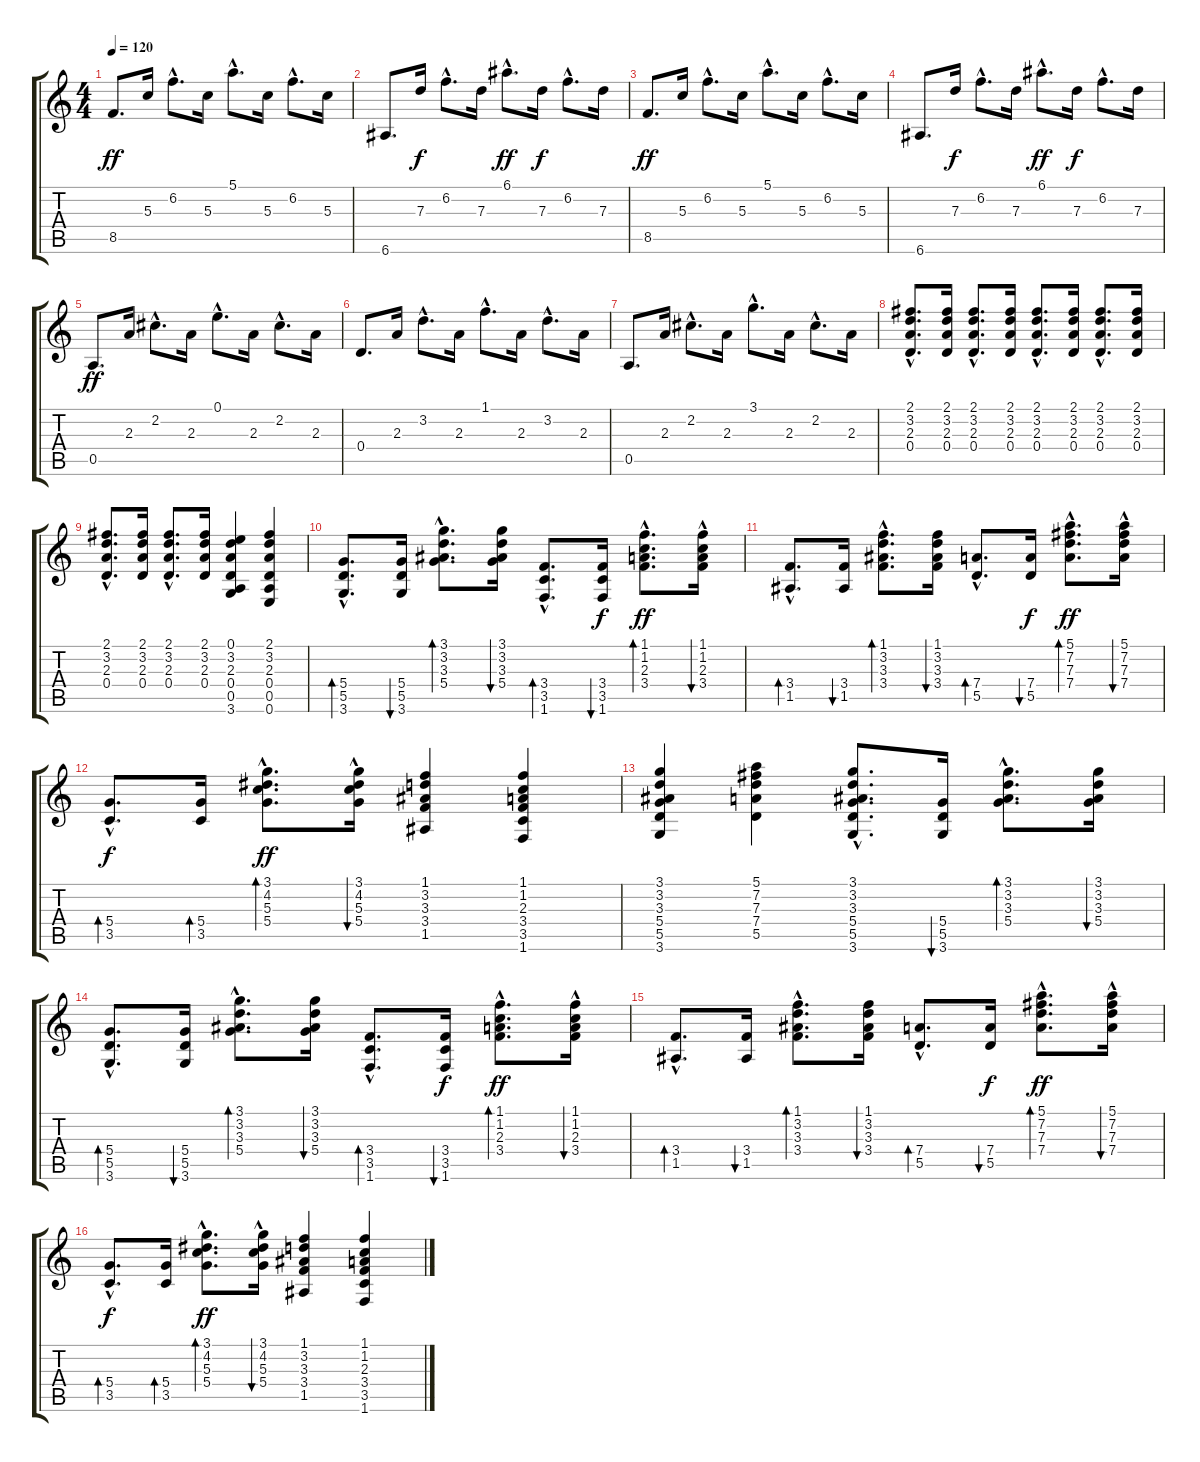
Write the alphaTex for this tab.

\track "" {instrument acousticguitarsteel}
\staff {score tabs}
\tuning (E4 B3 G3 D3 A2 E2) {hide}
\ts (4 4)
\tempo 120
\clef g2
\ks c
8.5.8{d dy ff} 5.3.16 6.2{hac}.8{d} 5.3.16 5.1{hac}.8{d} 5.3.16 6.2{hac}.8{d} 5.3.16 |
6.6.8{d} 7.3.16{dy f} 6.2{hac}.8{d} 7.3.16 6.1{hac}.8{d dy ff} 7.3.16{dy f} 6.2{hac}.8{d} 7.3.16 |
8.5.8{d dy ff} 5.3.16 6.2{hac}.8{d} 5.3.16 5.1{hac}.8{d} 5.3.16 6.2{hac}.8{d} 5.3.16 |
6.6.8{d} 7.3.16{dy f} 6.2{hac}.8{d} 7.3.16 6.1{hac}.8{d dy ff} 7.3.16{dy f} 6.2{hac}.8{d} 7.3.16 |
0.5.8{d dy ff} 2.3.16 2.2{hac}.8{d} 2.3.16 0.1{hac}.8{d} 2.3.16 2.2{hac}.8{d} 2.3.16 |
0.4.8{d} 2.3.16 3.2{hac}.8{d} 2.3.16 1.1{hac}.8{d} 2.3.16 3.2{hac}.8{d} 2.3.16 |
0.5.8{d} 2.3.16 2.2{hac}.8{d} 2.3.16 3.1{hac}.8{d} 2.3.16 2.2{hac}.8{d} 2.3.16 |
(2.1{hac} 3.2{hac} 2.3{hac} 0.4{hac}).8{d} (2.1 3.2 2.3 0.4).16 (2.1{hac} 3.2{hac} 2.3{hac} 0.4{hac}).8{d} (2.1 3.2 2.3 0.4).16 (2.1{hac} 3.2{hac} 2.3{hac} 0.4{hac}).8{d} (2.1 3.2 2.3 0.4).16 (2.1{hac} 3.2{hac} 2.3{hac} 0.4{hac}).8{d} (2.1 3.2 2.3 0.4).16 |
(2.1{hac} 3.2{hac} 2.3{hac} 0.4{hac}).8{d} (2.1 3.2 2.3 0.4).16 (2.1{hac} 3.2{hac} 2.3{hac} 0.4{hac}).8{d} (2.1 3.2 2.3 0.4).16 (0.1 3.2 2.3 0.4 0.5 3.6).4 (2.1 3.2 2.3 0.4 0.5 0.6).4 |
(5.4{hac} 5.5{hac} 3.6{hac}).8{d bd 120} (5.4 5.5 3.6).16{bu 120} (3.1{hac} 3.2{hac} 3.3{hac} 5.4{hac}).8{d bd 120} (3.1 3.2 3.3 5.4).16{bu 120} (3.4{hac} 3.5 1.6{hac}).8{d bd 120} (3.4 3.5 1.6).16{bu 120 dy f} (1.1{hac} 1.2{hac} 2.3{hac} 3.4).8{d bd 120 dy ff} (1.1 1.2 2.3 3.4{hac}).16{bu 120} |
(3.4{hac} 1.5{hac}).8{d bd 120} (3.4 1.5).16{bu 120} (1.1{hac} 3.2{hac} 3.3{hac} 3.4{hac}).8{d bd 120} (1.1 3.2 3.3 3.4).16{bu 120} (7.4{hac} 5.5).8{d bd 120} (7.4 5.5).16{bu 120 dy f} (5.1{hac} 7.2{hac} 7.3{hac} 7.4).8{d bd 120 dy ff} (5.1 7.2 7.3 7.4{hac}).16{bu 120} |
(5.4{hac} 3.5{hac}).8{d bd 120 dy f} (5.4 3.5).16{bd 120} (3.1{hac} 4.2{hac} 5.3{hac} 5.4{hac}).8{d bd 120 dy ff} (3.1 4.2 5.3{hac} 5.4{hac}).16{bu 120} (1.1 3.2 3.3 3.4 1.5).4 (1.1 1.2 2.3 3.4 3.5 1.6).4 |
(3.1 3.2 3.3 5.4 5.5 3.6).4 (5.1 7.2 7.3 7.4 5.5).4 (3.1{hac} 3.2{hac} 3.3{hac} 5.4{hac} 5.5{hac} 3.6{hac}).8{d} (5.4 5.5 3.6).16{bu 120} (3.1{hac} 3.2{hac} 3.3{hac} 5.4{hac}).8{d bd 120} (3.1 3.2 3.3 5.4).16{bu 120} |
(5.4{hac} 5.5{hac} 3.6{hac}).8{d bd 120} (5.4 5.5 3.6).16{bu 120} (3.1{hac} 3.2{hac} 3.3{hac} 5.4{hac}).8{d bd 120} (3.1 3.2 3.3 5.4).16{bu 120} (3.4{hac} 3.5 1.6{hac}).8{d bd 120} (3.4 3.5 1.6).16{bu 120 dy f} (1.1{hac} 1.2{hac} 2.3{hac} 3.4).8{d bd 120 dy ff} (1.1 1.2 2.3 3.4{hac}).16{bu 120} |
(3.4{hac} 1.5{hac}).8{d bd 120} (3.4 1.5).16{bu 120} (1.1{hac} 3.2{hac} 3.3{hac} 3.4{hac}).8{d bd 120} (1.1 3.2 3.3 3.4).16{bu 120} (7.4{hac} 5.5).8{d bd 120} (7.4 5.5).16{bu 120 dy f} (5.1{hac} 7.2{hac} 7.3{hac} 7.4).8{d bd 120 dy ff} (5.1 7.2 7.3 7.4{hac}).16{bu 120} |
(5.4{hac} 3.5{hac}).8{d bd 120 dy f} (5.4 3.5).16{bd 120} (3.1{hac} 4.2{hac} 5.3{hac} 5.4{hac}).8{d bd 120 dy ff} (3.1 4.2 5.3{hac} 5.4{hac}).16{bu 120} (1.1 3.2 3.3 3.4 1.5).4 (1.1 1.2 2.3 3.4 3.5 1.6).4
